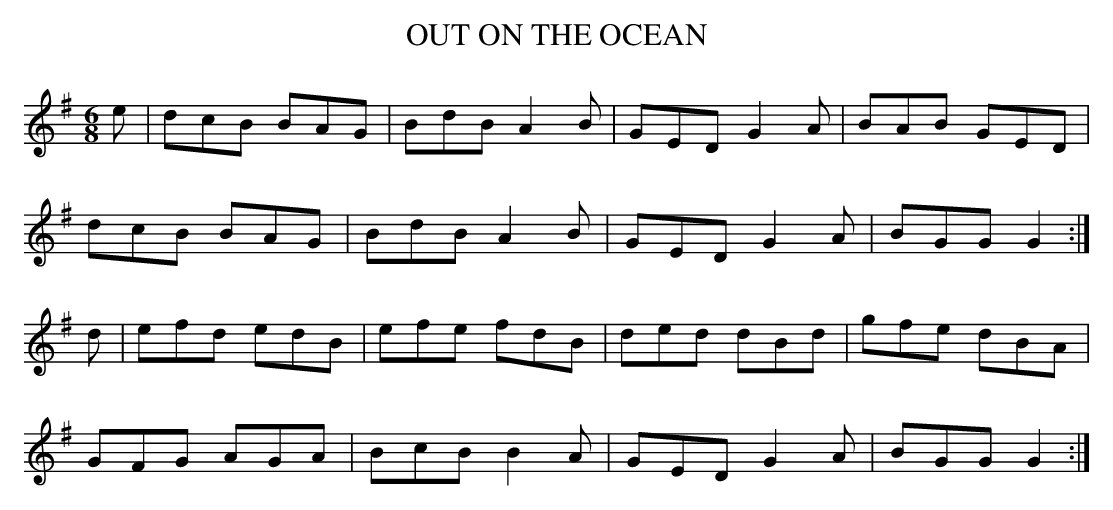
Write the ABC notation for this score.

X:1
T:OUT ON THE OCEAN
M:6/8
L:1/8
K:G
e|dcB BAG|BdB A2B|GED G2A|BAB GED|
dcB BAG|BdB A2B|GED G2A|BGG G2 :|
d|efd edB|efe fdB|ded dBd|gfe dBA|
GFG AGA|BcB B2A|GED G2A|BGG G2 :|
